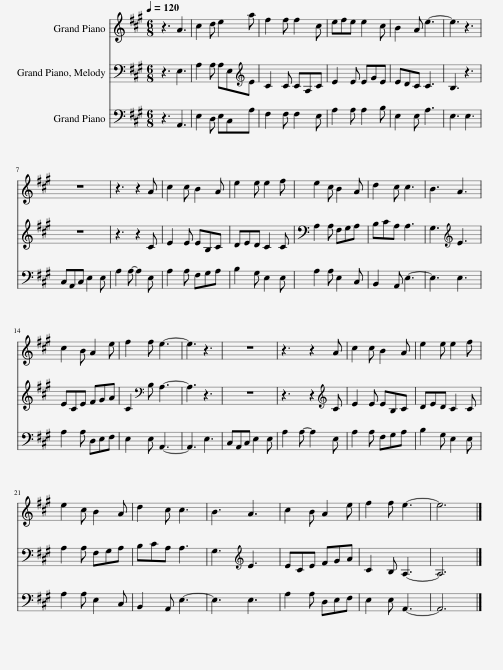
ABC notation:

X:1
%%score 1 2 3
L:1/8
Q:1/4=120
M:6/8
I:linebreak $
K:A
V:1 treble
V:2 bass
V:3 bass
V:1
 z3 A3 | c2 d e2 a | f2 f f2 c | efe e2 c | B2 A e3- | %5
 e3 z3 |$ z6 | z3 z2 A | c2 c B2 A | e2 e e2 f | %10
 e2 c B2 A | d2 c c3 | B3 A3 |$ c2 B A2 e | f2 f e3- | %15
 e3 z3 | z6 | z3 z2 A | c2 c B2 A | e2 e e2 f |$ %20
 e2 c B2 A | d2 c c3 | B3 A3 | c2 B A2 e | f2 f e3- | %25
 e6 |] %26
V:2
 z3 E,3 | A,2 A, A,E,[K:treble]E | C2 C CA,C | E2 E EGE | EDC C3 | %5
 B,3 z3 |$ z6 | z3 z2 C | E2 E EB,C | DED C2 C | %10
 A,2 A, F,G,A, | B,CA, A,3 | G,3[K:treble] E3 |$ ECE FGA | C2[K:bass] B, A,3- | %15
 A,3 z3 | z6 | z3 z2[K:treble] C | E2 E EB,C | DED C2 C |$ %20
 A,2 A, F,G,A, | B,CA, A,3 | G,3[K:treble] E3 | ECE FGA | C2 B, A,3- | %25
 A,6 |] %26
V:3
 z3 A,,3 | E,2 D, E,C,A, | F,2 F, F,2 E, | A,2 A, A,2 B, | E,2 E, A,3 | %5
 E,3 E,3 |$ C,A,,C, E,2 E, | A,2 A,- A,2 E, | A,2 A, F,G,A, | B,2 G, E,2 E, | %10
 A,2 A, E,2 C, | B,,2 A,, E,3- | E,3 E,3 |$ A,2 A, D,E,F, | E,2 E, A,,3- | %15
 A,,3 E,3 | C,A,,C, E,2 E, | A,2 A,- A,2 E, | A,2 A, F,G,A, | B,2 G, E,2 E, |$ %20
 A,2 A, E,2 C, | B,,2 A,, E,3- | E,3 E,3 | A,2 A, D,E,F, | E,2 E, A,,3- | %25
 A,,6 |] %26
